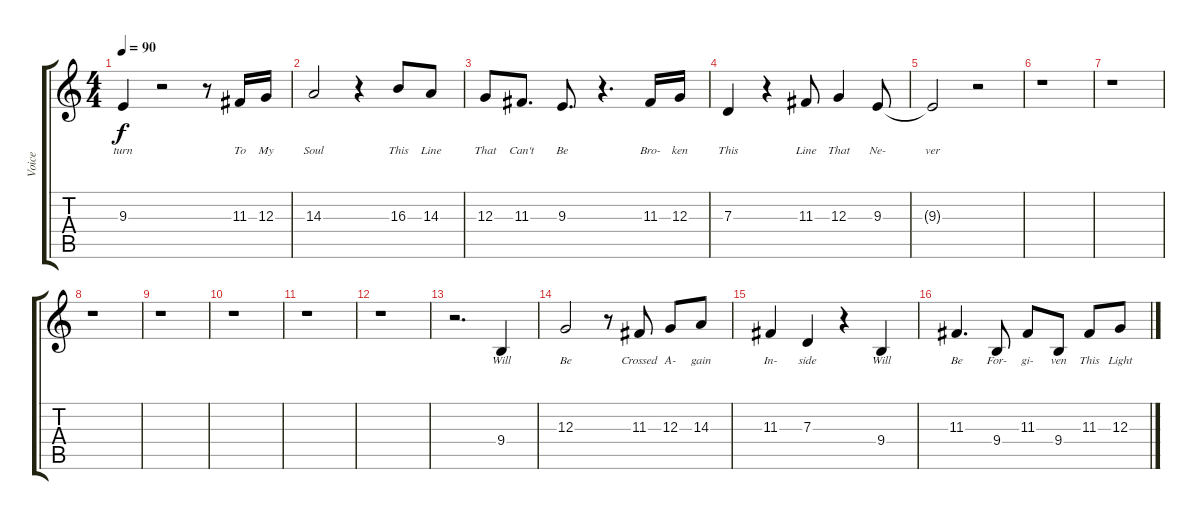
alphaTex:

\track ("Voice" "Voice") {instrument clarinet}
\staff {score tabs}
\tuning (E4 B3 G3 D3 A2 E2) {hide}
\ts (4 4)
\tempo 90
\clef g2
\ks c
9.3{t}.4{lyrics (0 "turn") lyrics (1 "") lyrics (2 "") lyrics (3 "") lyrics (4 "") dy f} r.2 r.8 11.3.16{lyrics (0 "To") lyrics (1 "") lyrics (2 "") lyrics (3 "") lyrics (4 "")} 12.3.16{lyrics (0 "My") lyrics (1 "") lyrics (2 "") lyrics (3 "") lyrics (4 "")} |
14.3.2{lyrics (0 "Soul") lyrics (1 "") lyrics (2 "") lyrics (3 "") lyrics (4 "")} r.4 16.3.8{lyrics (0 "This") lyrics (1 "") lyrics (2 "") lyrics (3 "") lyrics (4 "")} 14.3.8{lyrics (0 "Line") lyrics (1 "") lyrics (2 "") lyrics (3 "") lyrics (4 "")} |
12.3.8{lyrics (0 "That") lyrics (1 "") lyrics (2 "") lyrics (3 "") lyrics (4 "")} 11.3.8{d lyrics (0 "Can't") lyrics (1 "") lyrics (2 "") lyrics (3 "") lyrics (4 "")} 9.3.8{d lyrics (0 "Be") lyrics (1 "") lyrics (2 "") lyrics (3 "") lyrics (4 "")} r.4{d} 11.3.16{lyrics (0 "Bro-") lyrics (1 "") lyrics (2 "") lyrics (3 "") lyrics (4 "")} 12.3.16{lyrics (0 "ken") lyrics (1 "") lyrics (2 "") lyrics (3 "") lyrics (4 "")} |
7.3.4{lyrics (0 "This") lyrics (1 "") lyrics (2 "") lyrics (3 "") lyrics (4 "")} r.4 11.3.8{lyrics (0 "Line") lyrics (1 "") lyrics (2 "") lyrics (3 "") lyrics (4 "")} 12.3.4{lyrics (0 "That") lyrics (1 "") lyrics (2 "") lyrics (3 "") lyrics (4 "")} 9.3.8{lyrics (0 "Ne-") lyrics (1 "") lyrics (2 "") lyrics (3 "") lyrics (4 "")} |
9.3{t}.2{lyrics (0 "ver") lyrics (1 "") lyrics (2 "") lyrics (3 "") lyrics (4 "")} r.2 |
r.1 |
r.1 |
r.1 |
r.1 |
r.1 |
r.1 |
r.1 |
r.2{d} 9.4.4{lyrics (0 "Will") lyrics (1 "") lyrics (2 "") lyrics (3 "") lyrics (4 "")} |
12.3.2{lyrics (0 "Be") lyrics (1 "") lyrics (2 "") lyrics (3 "") lyrics (4 "")} r.8 11.3.8{lyrics (0 "Crossed") lyrics (1 "") lyrics (2 "") lyrics (3 "") lyrics (4 "")} 12.3.8{lyrics (0 "A-") lyrics (1 "") lyrics (2 "") lyrics (3 "") lyrics (4 "")} 14.3.8{lyrics (0 "gain") lyrics (1 "") lyrics (2 "") lyrics (3 "") lyrics (4 "")} |
11.3.4{lyrics (0 "In-") lyrics (1 "") lyrics (2 "") lyrics (3 "") lyrics (4 "")} 7.3.4{lyrics (0 "side") lyrics (1 "") lyrics (2 "") lyrics (3 "") lyrics (4 "")} r.4 9.4.4{lyrics (0 "Will") lyrics (1 "") lyrics (2 "") lyrics (3 "") lyrics (4 "")} |
11.3.4{d lyrics (0 "Be") lyrics (1 "") lyrics (2 "") lyrics (3 "") lyrics (4 "")} 9.4.8{lyrics (0 "For-") lyrics (1 "") lyrics (2 "") lyrics (3 "") lyrics (4 "")} 11.3.8{lyrics (0 "gi-") lyrics (1 "") lyrics (2 "") lyrics (3 "") lyrics (4 "")} 9.4.8{lyrics (0 "ven") lyrics (1 "") lyrics (2 "") lyrics (3 "") lyrics (4 "")} 11.3.8{lyrics (0 "This") lyrics (1 "") lyrics (2 "") lyrics (3 "") lyrics (4 "")} 12.3.8{lyrics (0 "Light") lyrics (1 "") lyrics (2 "") lyrics (3 "") lyrics (4 "")}
